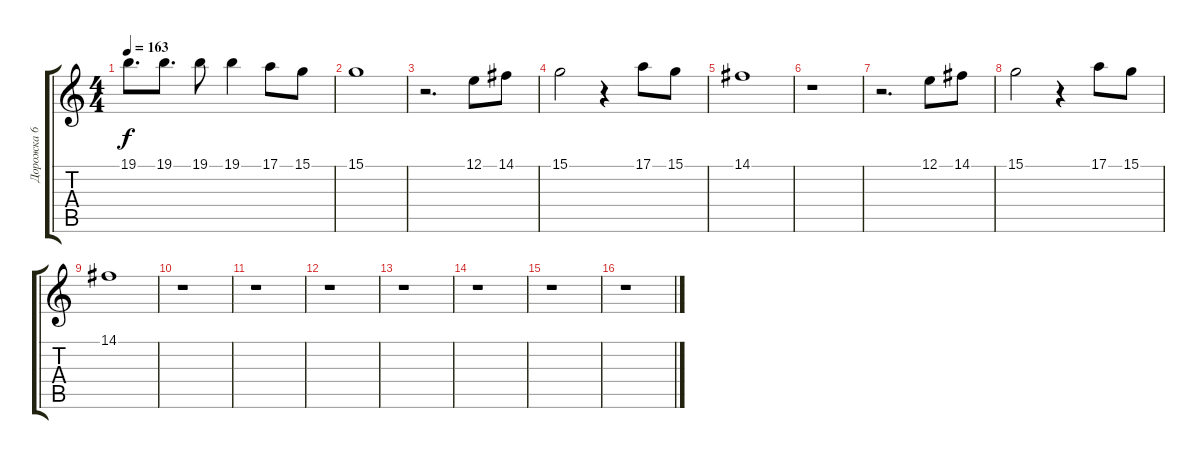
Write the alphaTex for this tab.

\track ("Дорожка 6" "Дорожка 6") {instrument fx5brightness}
\staff {score tabs}
\tuning (E4 B3 G3 D3 A2 E2) {hide}
\ts (4 4)
\tempo 163
\clef g2
\ks c
19.1.8{d dy f} 19.1.8{d} 19.1.8 19.1.4 17.1.8 15.1.8 |
15.1.1 |
r.2{d} 12.1.8 14.1.8 |
15.1.2 r.4 17.1.8 15.1.8 |
14.1.1 |
r.1 |
r.2{d} 12.1.8 14.1.8 |
15.1.2 r.4 17.1.8 15.1.8 |
14.1.1 |
r.1 |
r.1 |
r.1 |
r.1 |
r.1 |
r.1 |
r.1
